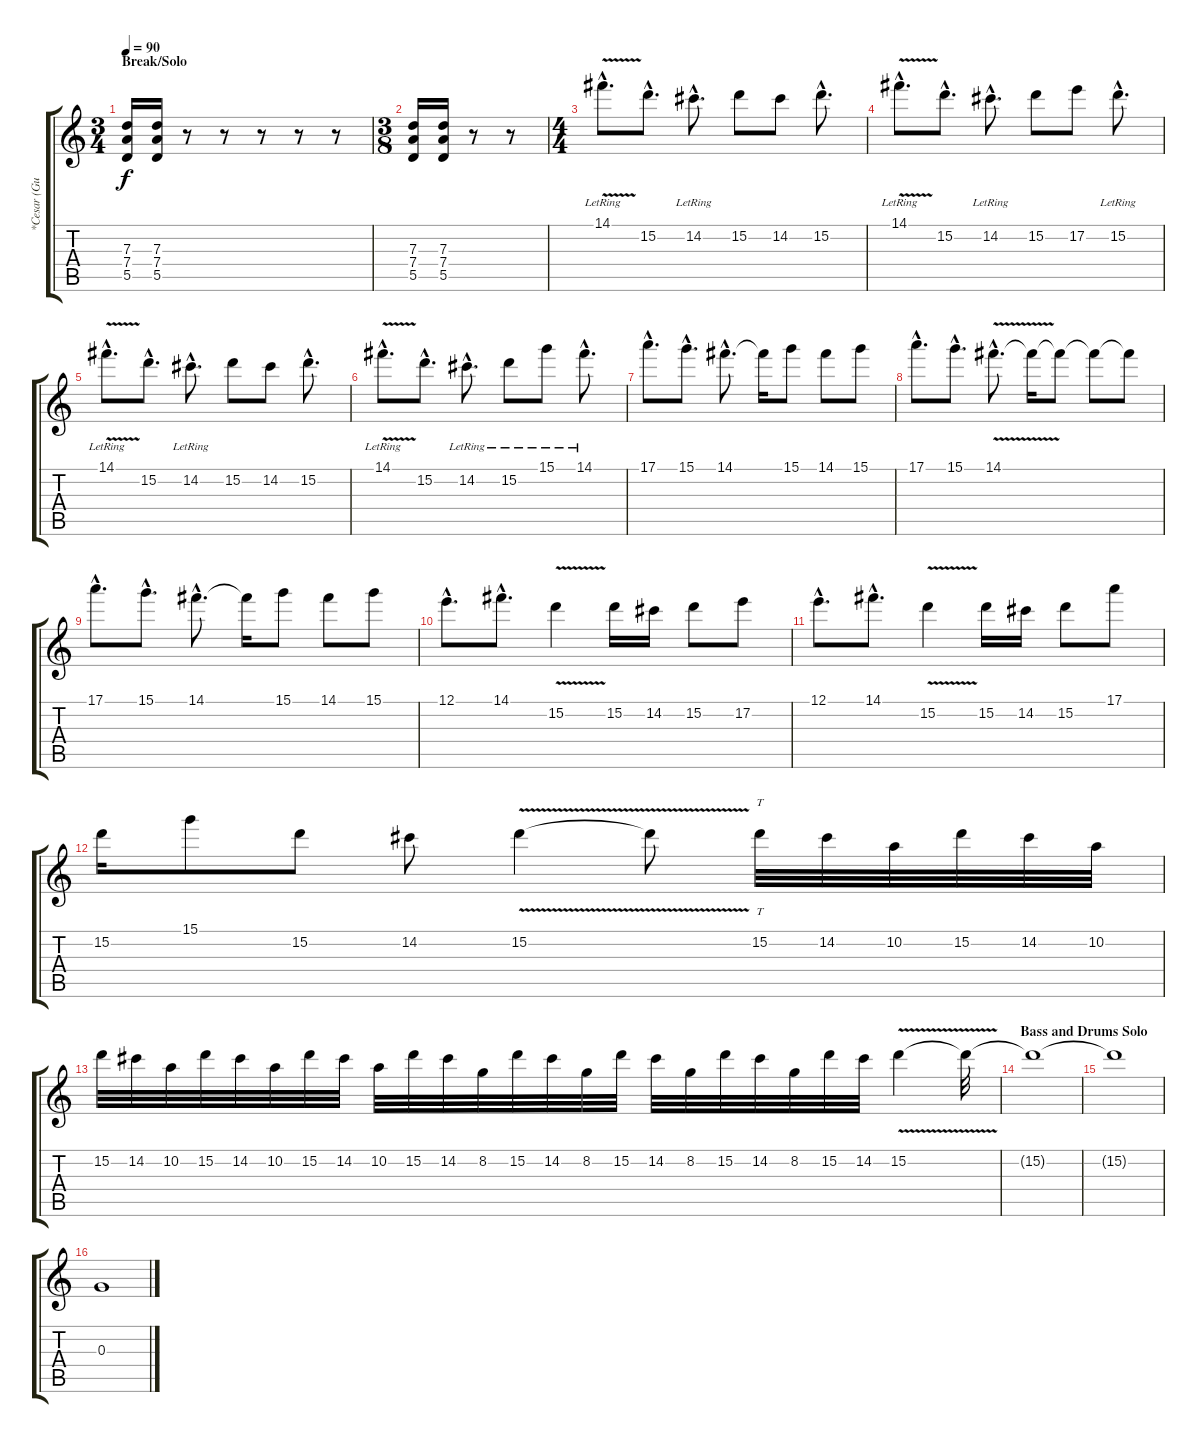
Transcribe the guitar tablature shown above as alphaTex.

\track ("*Cesar (Guitar I)" "*Cesar (Gu") {instrument acousticguitarsteel}
\staff {score tabs}
\tuning (E4 B3 G3 D3 A2 E2) {hide}
\ts (3 4)
\section ("" "Break/Solo")
\tempo 90
\clef g2
\ks c
(7.3 7.4 5.5).16{dy f} (7.3 7.4 5.5).16 r.8 r.8 r.8 r.8 r.8 |
\ts (3 8)
(7.3 7.4 5.5).16 (7.3 7.4 5.5).16 r.8 r.8 |
\ts (4 4)
14.1{v hac lr}.8{d volume 16} 15.2{hac}.8{d} 14.2{hac lr}.8{d} 15.2.8 14.2.8 15.2{hac}.8{d} |
14.1{v hac lr}.8{d} 15.2{hac}.8{d} 14.2{hac lr}.8{d} 15.2.8 17.2.8 15.2{hac lr}.8{d} |
14.1{v hac lr}.8{d} 15.2{hac}.8{d} 14.2{hac lr}.8{d} 15.2.8 14.2.8 15.2{hac}.8{d} |
14.1{v hac lr}.8{d} 15.2{hac}.8{d} 14.2{hac lr}.8{d} 15.2{lr}.8 15.1{lr}.8 14.1{hac lr}.8{d} |
17.1{hac}.8{d} 15.1{hac}.8{d} 14.1{hac}.8{d} 14.1{t}.16 15.1.8 14.1.8 15.1.8 |
17.1{hac}.8{d} 15.1{hac}.8{d} 14.1{v hac}.8{d} 14.1{t}.16 14.1{t}.8 14.1{t}.8 14.1{t}.8 |
17.1{hac}.8{d} 15.1{hac}.8{d} 14.1{hac}.8{d} 14.1{t}.16 15.1.8 14.1.8 15.1.8 |
12.1{hac}.8{d} 14.1{hac}.8{d} 15.2{v}.4 15.2.16 14.2.16 15.2.8 17.2.8 |
12.1{hac}.8{d} 14.1{hac}.8{d} 15.2{v}.4 15.2.16 14.2.16 15.2.8 17.1.8 |
15.2.16 15.1.8 15.2.8 14.2.8 15.2{v}.4 15.2{t}.8 15.2.32{tt} 14.2.32 10.2.32 15.2.32 14.2.32 10.2.32 |
15.2.32 14.2.32 10.2.32 15.2.32 14.2.32 10.2.32 15.2.32 14.2.32 10.2.32 15.2.32 14.2.32 8.2.32 15.2.32 14.2.32 8.2.32 15.2.32 14.2.32 8.2.32 15.2.32 14.2.32 8.2.32 15.2.32 14.2.32 15.2{v}.4{volume 0} 15.2{t}.32 |
\section ("" "Bass and Drums Solo")
15.2{t}.1 |
15.2{t}.1 |
0.3.1
